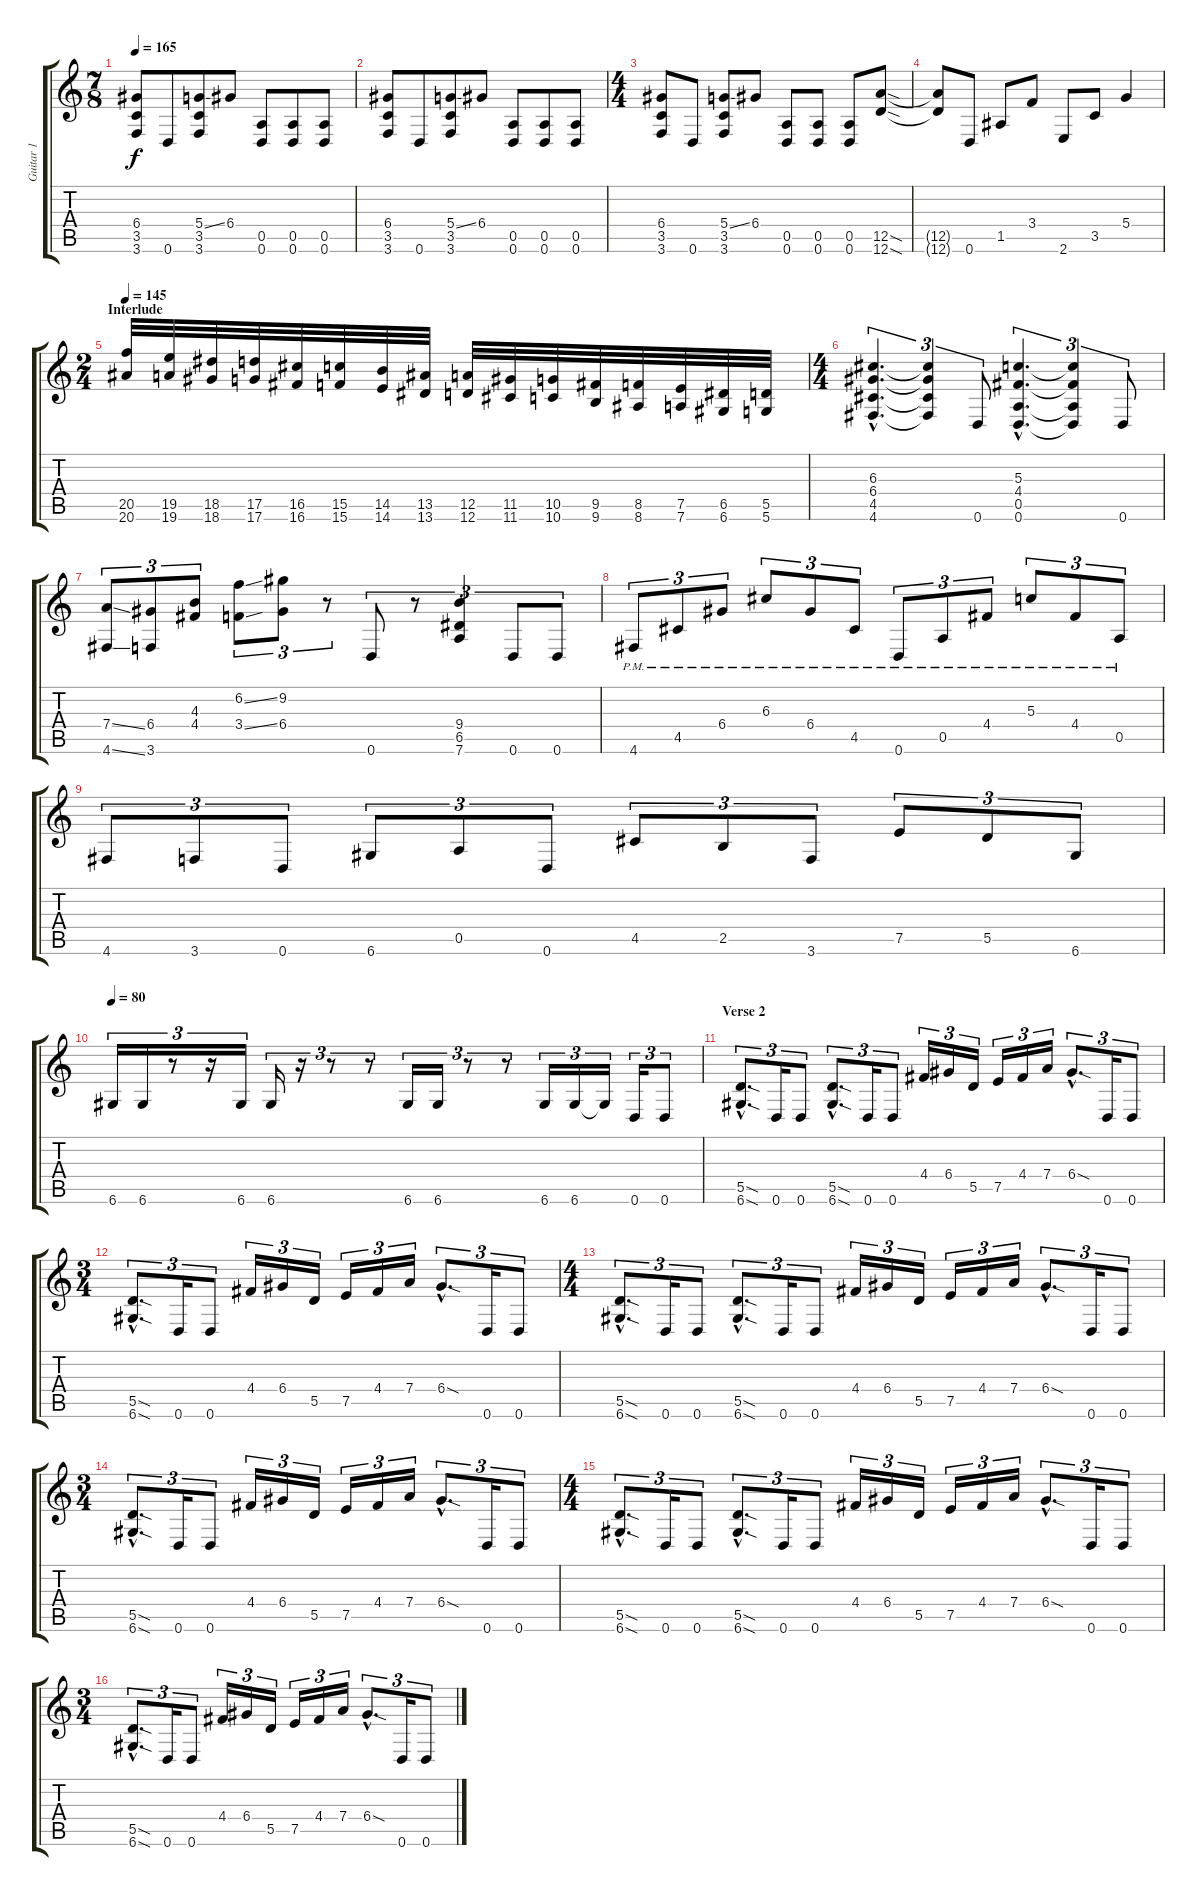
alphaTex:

\track ("Guitar 1" "Guitar 1") {instrument electricguitarjazz}
\staff {score tabs}
\tuning (E4 B3 G3 D3 A2 D2) {hide}
\ts (7 8)
\tempo 165
\clef g2
\ks c
(6.4 3.5 3.6).8{dy f} 0.6.8 (5.4{ss} 3.5 3.6).8 6.4.8 (0.5 0.6).8 (0.5 0.6).8 (0.5 0.6).8 |
(6.4 3.5 3.6).8 0.6.8 (5.4{ss} 3.5 3.6).8 6.4.8 (0.5 0.6).8 (0.5 0.6).8 (0.5 0.6).8 |
\ts (4 4)
(6.4 3.5 3.6).8 0.6.8 (5.4{ss} 3.5 3.6).8 6.4.8 (0.5 0.6).8 (0.5 0.6).8 (0.5 0.6).8 (12.5{sod} 12.6{sod}).8 |
(12.5{t} 12.6{t}).8 0.6.8 1.5.8 3.4.8 2.6.8 3.5.8 5.4.4 |
\ts (2 4)
\section ("" "Interlude")
\tempo 145
(20.5 20.6).32{instrument guitarfretnoise} (19.5 19.6).32 (18.5 18.6).32 (17.5 17.6).32 (16.5 16.6).32 (15.5 15.6).32 (14.5 14.6).32 (13.5 13.6).32 (12.5 12.6).32 (11.5 11.6).32 (10.5 10.6).32 (9.5 9.6).32 (8.5 8.6).32 (7.5 7.6).32 (6.5 6.6).32 (5.5 5.6).32 |
\ts (4 4)
(6.3{hac} 6.4{hac} 4.5{hac} 4.6{hac}).4{d tu (3 2) instrument distortionguitar} (6.3{t} 6.4{t} 4.5{t} 4.6{t}).4{tu (3 2)} 0.6.8{tu (3 2)} (5.3{hac} 4.4{hac} 0.5{hac} 0.6{hac}).4{d tu (3 2)} (5.3{t} 4.4{t} 0.5{t} 0.6{t}).4{tu (3 2)} 0.6.8{tu (3 2)} |
(7.4{ss} 4.6{ss}).8{tu (3 2)} (6.4 3.6).8{tu (3 2)} (4.3 4.4).8{tu (3 2)} (6.2{ss} 3.4{ss}).8{tu (3 2)} (9.2 6.4).8{tu (3 2)} r.8{tu (3 2)} 0.6.8{tu (3 2)} r.8{tu (3 2)} (9.4 6.5 7.6).4{tu (3 2)} 0.6.8{tu (3 2)} 0.6.8{tu (3 2)} |
4.6{pm}.8{tu (3 2)} 4.5{pm}.8{tu (3 2)} 6.4{pm}.8{tu (3 2)} 6.3{pm}.8{tu (3 2)} 6.4{pm}.8{tu (3 2)} 4.5{pm}.8{tu (3 2)} 0.6{pm}.8{tu (3 2)} 0.5{pm}.8{tu (3 2)} 4.4{pm}.8{tu (3 2)} 5.3{pm}.8{tu (3 2)} 4.4{pm}.8{tu (3 2)} 0.5{pm}.8{tu (3 2)} |
4.6.8{tu (3 2)} 3.6.8{tu (3 2)} 0.6.8{tu (3 2)} 6.6.8{tu (3 2)} 0.5.8{tu (3 2)} 0.6.8{tu (3 2)} 4.5.8{tu (3 2)} 2.5.8{tu (3 2)} 3.6.8{tu (3 2)} 7.5.8{tu (3 2)} 5.5.8{tu (3 2)} 6.6.8{tu (3 2)} |
\tempo 80
6.6.16{tu (3 2)} 6.6.16{tu (3 2)} r.8{tu (3 2)} r.16{tu (3 2)} 6.6.16{tu (3 2)} 6.6.16{tu (3 2)} r.16{tu (3 2)} r.8{tu (3 2)} r.8{tu (3 2)} 6.6.16{tu (3 2)} 6.6.16{tu (3 2)} r.8{tu (3 2)} r.8{tu (3 2)} 6.6.16{tu (3 2)} 6.6.16{tu (3 2)} 6.6{t}.16{tu (3 2)} 0.6.16{tu (3 2)} 0.6.8{tu (3 2)} |
\section ("" "Verse 2")
(5.5{sod hac} 6.6{sod hac}).8{d tu (3 2)} 0.6.16{tu (3 2)} 0.6.8{tu (3 2)} (5.5{sod hac} 6.6{sod hac}).8{d tu (3 2)} 0.6.16{tu (3 2)} 0.6.8{tu (3 2)} 4.4.16{tu (3 2)} 6.4.16{tu (3 2)} 5.5.16{tu (3 2)} 7.5.16{tu (3 2)} 4.4.16{tu (3 2)} 7.4.16{tu (3 2)} 6.4{sod hac}.8{d tu (3 2)} 0.6.16{tu (3 2)} 0.6.8{tu (3 2)} |
\ts (3 4)
(5.5{sod hac} 6.6{sod hac}).8{d tu (3 2)} 0.6.16{tu (3 2)} 0.6.8{tu (3 2)} 4.4.16{tu (3 2)} 6.4.16{tu (3 2)} 5.5.16{tu (3 2)} 7.5.16{tu (3 2)} 4.4.16{tu (3 2)} 7.4.16{tu (3 2)} 6.4{sod hac}.8{d tu (3 2)} 0.6.16{tu (3 2)} 0.6.8{tu (3 2)} |
\ts (4 4)
(5.5{sod hac} 6.6{sod hac}).8{d tu (3 2)} 0.6.16{tu (3 2)} 0.6.8{tu (3 2)} (5.5{sod hac} 6.6{sod hac}).8{d tu (3 2)} 0.6.16{tu (3 2)} 0.6.8{tu (3 2)} 4.4.16{tu (3 2)} 6.4.16{tu (3 2)} 5.5.16{tu (3 2)} 7.5.16{tu (3 2)} 4.4.16{tu (3 2)} 7.4.16{tu (3 2)} 6.4{sod hac}.8{d tu (3 2)} 0.6.16{tu (3 2)} 0.6.8{tu (3 2)} |
\ts (3 4)
(5.5{sod hac} 6.6{sod hac}).8{d tu (3 2)} 0.6.16{tu (3 2)} 0.6.8{tu (3 2)} 4.4.16{tu (3 2)} 6.4.16{tu (3 2)} 5.5.16{tu (3 2)} 7.5.16{tu (3 2)} 4.4.16{tu (3 2)} 7.4.16{tu (3 2)} 6.4{sod hac}.8{d tu (3 2)} 0.6.16{tu (3 2)} 0.6.8{tu (3 2)} |
\ts (4 4)
(5.5{sod hac} 6.6{sod hac}).8{d tu (3 2)} 0.6.16{tu (3 2)} 0.6.8{tu (3 2)} (5.5{sod hac} 6.6{sod hac}).8{d tu (3 2)} 0.6.16{tu (3 2)} 0.6.8{tu (3 2)} 4.4.16{tu (3 2)} 6.4.16{tu (3 2)} 5.5.16{tu (3 2)} 7.5.16{tu (3 2)} 4.4.16{tu (3 2)} 7.4.16{tu (3 2)} 6.4{sod hac}.8{d tu (3 2)} 0.6.16{tu (3 2)} 0.6.8{tu (3 2)} |
\ts (3 4)
(5.5{sod hac} 6.6{sod hac}).8{d tu (3 2)} 0.6.16{tu (3 2)} 0.6.8{tu (3 2)} 4.4.16{tu (3 2)} 6.4.16{tu (3 2)} 5.5.16{tu (3 2)} 7.5.16{tu (3 2)} 4.4.16{tu (3 2)} 7.4.16{tu (3 2)} 6.4{sod hac}.8{d tu (3 2)} 0.6.16{tu (3 2)} 0.6.8{tu (3 2)}
